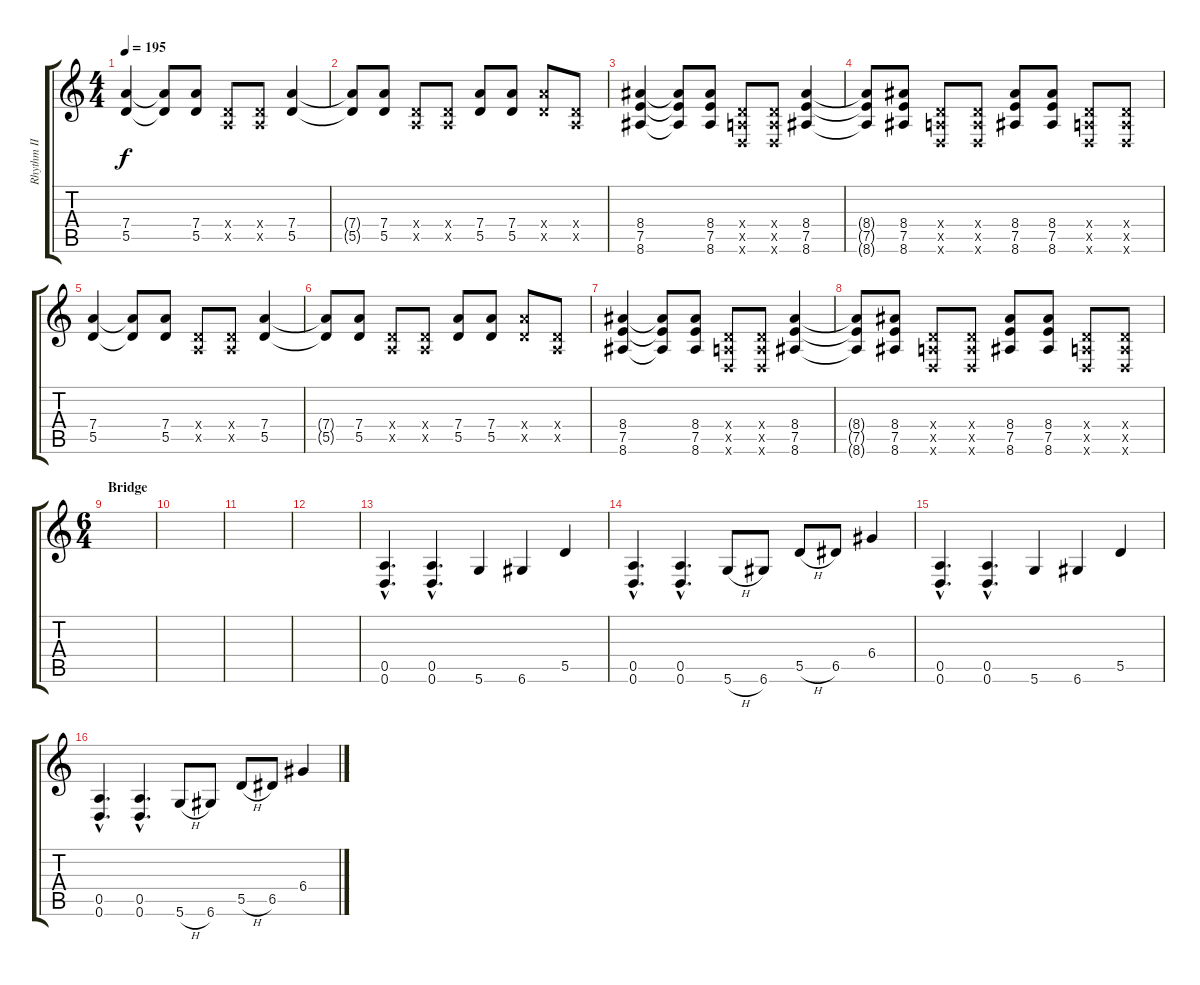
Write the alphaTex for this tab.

\track ("Rhythm II" "Rhythm II") {instrument distortionguitar}
\staff {score tabs}
\tuning (E4 B3 G3 D3 A2 D2) {hide}
\ts (4 4)
\tempo 195
\clef g2
\ks c
(7.4 5.5).4{dy f} (7.4{t} 5.5{t}).8 (7.4 5.5).8 (0.4{x} 0.5{x}).8 (0.4{x} 0.5{x}).8 (7.4 5.5).4 |
(7.4{t} 5.5{t}).8 (7.4 5.5).8 (0.4{x} 0.5{x}).8 (0.4{x} 0.5{x}).8 (7.4 5.5).8 (7.4 5.5).8 (7.4{x} 5.5{x}).8 (0.4{x} 0.5{x}).8 |
(8.4 7.5 8.6).4 (8.4{t} 7.5{t} 8.6{t}).8 (8.4 7.5 8.6).8 (0.4{x} 0.5{x} 0.6{x}).8 (0.4{x} 0.5{x} 0.6{x}).8 (8.4 7.5 8.6).4 |
(8.4{t} 7.5{t} 8.6{t}).8 (8.4 7.5 8.6).8 (0.4{x} 0.5{x} 0.6{x}).8 (0.4{x} 0.5{x} 0.6{x}).8 (8.4 7.5 8.6).8 (8.4 7.5 8.6).8 (0.4{x} 0.5{x} 0.6{x}).8 (0.4{x} 0.5{x} 0.6{x}).8 |
(7.4 5.5).4 (7.4{t} 5.5{t}).8 (7.4 5.5).8 (0.4{x} 0.5{x}).8 (0.4{x} 0.5{x}).8 (7.4 5.5).4 |
(7.4{t} 5.5{t}).8 (7.4 5.5).8 (0.4{x} 0.5{x}).8 (0.4{x} 0.5{x}).8 (7.4 5.5).8 (7.4 5.5).8 (7.4{x} 5.5{x}).8 (0.4{x} 0.5{x}).8 |
(8.4 7.5 8.6).4 (8.4{t} 7.5{t} 8.6{t}).8 (8.4 7.5 8.6).8 (0.4{x} 0.5{x} 0.6{x}).8 (0.4{x} 0.5{x} 0.6{x}).8 (8.4 7.5 8.6).4 |
(8.4{t} 7.5{t} 8.6{t}).8 (8.4 7.5 8.6).8 (0.4{x} 0.5{x} 0.6{x}).8 (0.4{x} 0.5{x} 0.6{x}).8 (8.4 7.5 8.6).8 (8.4 7.5 8.6).8 (0.4{x} 0.5{x} 0.6{x}).8 (0.4{x} 0.5{x} 0.6{x}).8 |
\ts (6 4)
\section ("" "Bridge")
|
|
|
|
(0.5{hac} 0.6{hac}).4{d} (0.5{hac} 0.6{hac}).4{d} 5.6.4 6.6.4 5.5.4 |
(0.5{hac} 0.6{hac}).4{d} (0.5{hac} 0.6{hac}).4{d} 5.6{h}.8 6.6.8 5.5{h}.8 6.5.8 6.4.4 |
(0.5{hac} 0.6{hac}).4{d} (0.5{hac} 0.6{hac}).4{d} 5.6.4 6.6.4 5.5.4 |
(0.5{hac} 0.6{hac}).4{d} (0.5{hac} 0.6{hac}).4{d} 5.6{h}.8 6.6.8 5.5{h}.8 6.5.8 6.4.4
